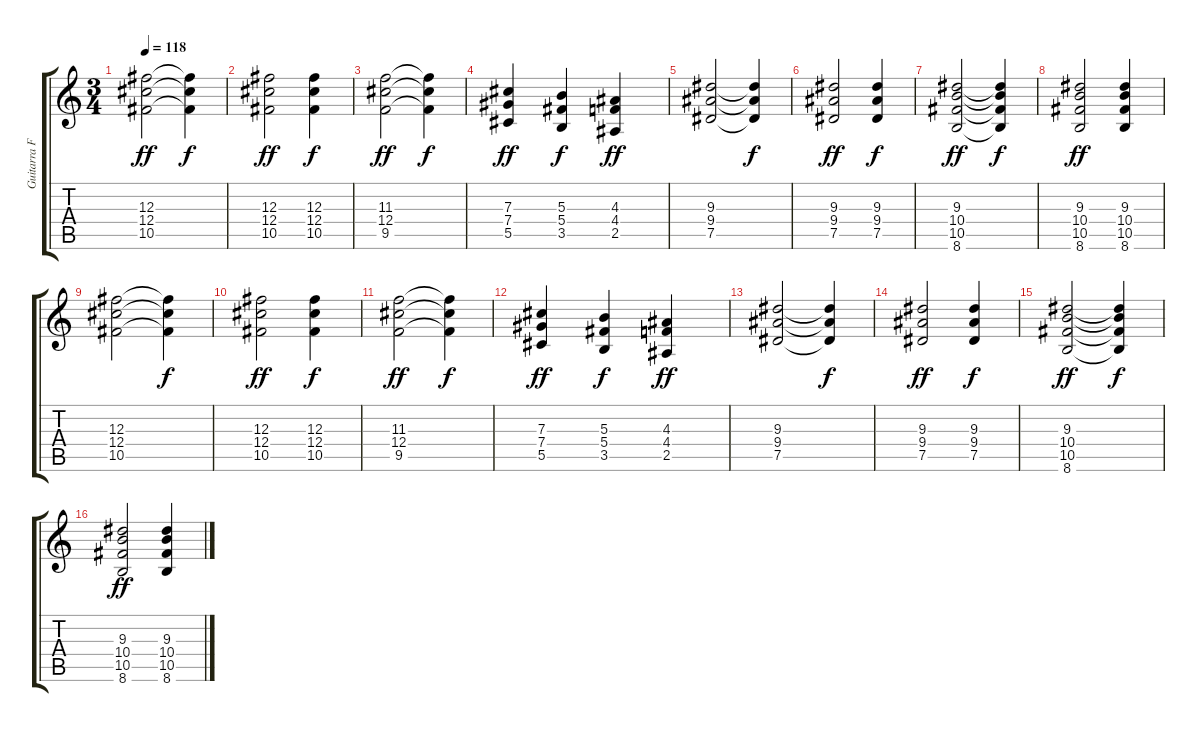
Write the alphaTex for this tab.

\track ("Guitarra Fills" "Guitarra F") {instrument overdrivenguitar}
\staff {score tabs}
\tuning (Eb4 Bb3 Gb3 Db3 Ab2 Eb2) {hide}
\ts (3 4)
\tempo 118
\clef g2
\ks c
(12.3 12.4 10.5).2{dy ff} (12.3{t} 12.4{t} 10.5{t}).4{dy f} |
(12.3 12.4 10.5).2{dy ff} (12.3 12.4 10.5).4{dy f} |
(11.3 12.4 9.5).2{dy ff} (11.3{t} 12.4{t} 9.5{t}).4{dy f} |
(7.3 7.4 5.5).4{dy ff} (5.3 5.4 3.5).4{dy f} (4.3 4.4 2.5).4{dy ff} |
(9.3 9.4 7.5).2 (9.3{t} 9.4{t} 7.5{t}).4{dy f} |
(9.3 9.4 7.5).2{dy ff} (9.3 9.4 7.5).4{dy f} |
(9.3 10.4 10.5 8.6).2{dy ff} (9.3{t} 10.4{t} 10.5{t} 8.6{t}).4{dy f} |
(9.3 10.4 10.5 8.6).2{dy ff} (9.3 10.4 10.5 8.6).4 |
(12.3 12.4 10.5).2 (12.3{t} 12.4{t} 10.5{t}).4{dy f} |
(12.3 12.4 10.5).2{dy ff} (12.3 12.4 10.5).4{dy f} |
(11.3 12.4 9.5).2{dy ff} (11.3{t} 12.4{t} 9.5{t}).4{dy f} |
(7.3 7.4 5.5).4{dy ff} (5.3 5.4 3.5).4{dy f} (4.3 4.4 2.5).4{dy ff} |
(9.3 9.4 7.5).2 (9.3{t} 9.4{t} 7.5{t}).4{dy f} |
(9.3 9.4 7.5).2{dy ff} (9.3 9.4 7.5).4{dy f} |
(9.3 10.4 10.5 8.6).2{dy ff} (9.3{t} 10.4{t} 10.5{t} 8.6{t}).4{dy f} |
(9.3 10.4 10.5 8.6).2{dy ff} (9.3 10.4 10.5 8.6).4
